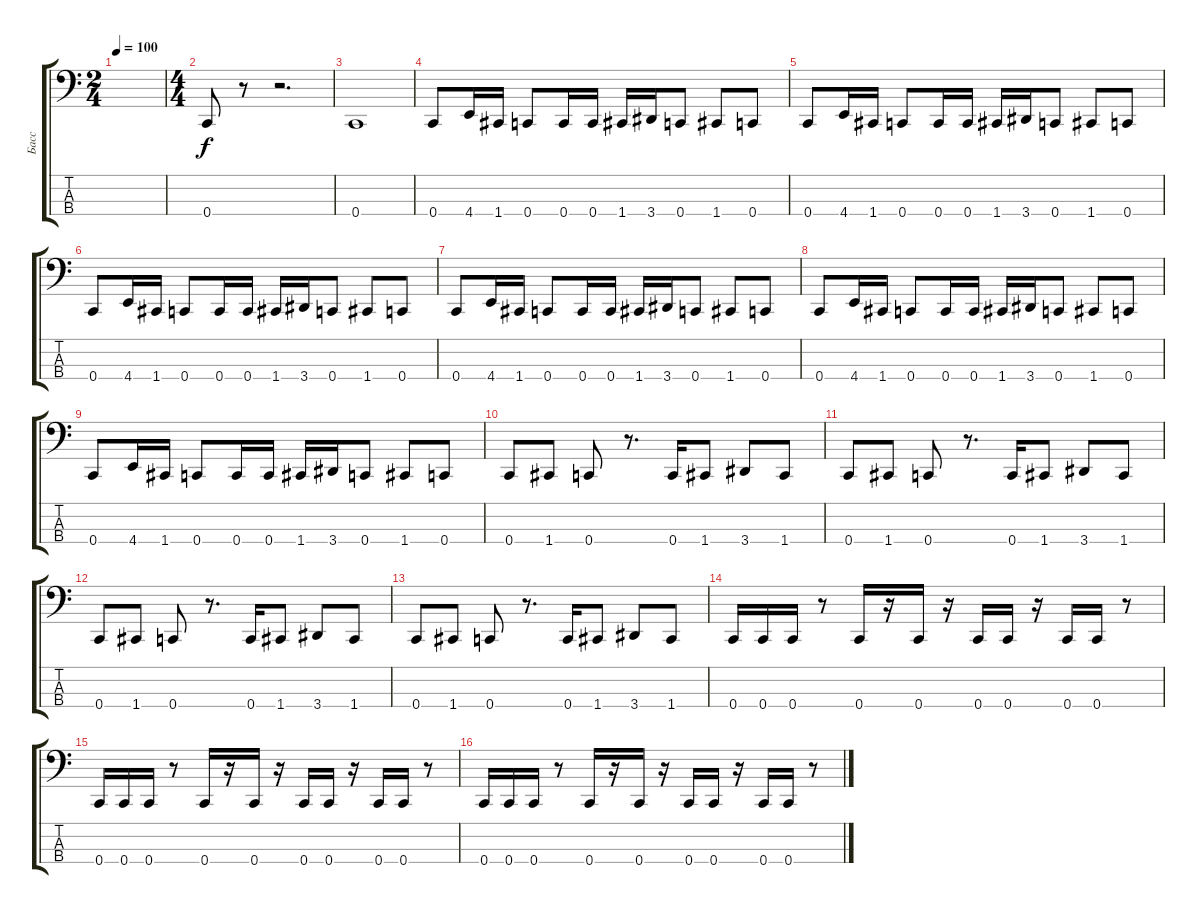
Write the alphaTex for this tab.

\track ("Басс" "Басс") {instrument electricbassfinger}
\staff {score tabs}
\tuning (F2 C2 G1 C1) {hide}
\ts (2 4)
\tempo 100
\clef f4
\ks c
|
\ts (4 4)
0.4.8 r.8 r.2{d} |
0.4.1 |
0.4.8 4.4.16 1.4.16 0.4.8 0.4.16 0.4.16 1.4.16 3.4.16 0.4.8 1.4.8 0.4.8 |
0.4.8 4.4.16 1.4.16 0.4.8 0.4.16 0.4.16 1.4.16 3.4.16 0.4.8 1.4.8 0.4.8 |
0.4.8 4.4.16 1.4.16 0.4.8 0.4.16 0.4.16 1.4.16 3.4.16 0.4.8 1.4.8 0.4.8 |
0.4.8 4.4.16 1.4.16 0.4.8 0.4.16 0.4.16 1.4.16 3.4.16 0.4.8 1.4.8 0.4.8 |
0.4.8 4.4.16 1.4.16 0.4.8 0.4.16 0.4.16 1.4.16 3.4.16 0.4.8 1.4.8 0.4.8 |
0.4.8 4.4.16 1.4.16 0.4.8 0.4.16 0.4.16 1.4.16 3.4.16 0.4.8 1.4.8 0.4.8 |
0.4.8 1.4.8 0.4.8 r.8{d} 0.4.16 1.4.8 3.4.8 1.4.8 |
0.4.8 1.4.8 0.4.8 r.8{d} 0.4.16 1.4.8 3.4.8 1.4.8 |
0.4.8 1.4.8 0.4.8 r.8{d} 0.4.16 1.4.8 3.4.8 1.4.8 |
0.4.8 1.4.8 0.4.8 r.8{d} 0.4.16 1.4.8 3.4.8 1.4.8 |
0.4.16 0.4.16 0.4.16 r.8 0.4.16 r.16 0.4.16 r.16 0.4.16 0.4.16 r.16 0.4.16 0.4.16 r.8 |
0.4.16 0.4.16 0.4.16 r.8 0.4.16 r.16 0.4.16 r.16 0.4.16 0.4.16 r.16 0.4.16 0.4.16 r.8 |
0.4.16 0.4.16 0.4.16 r.8 0.4.16 r.16 0.4.16 r.16 0.4.16 0.4.16 r.16 0.4.16 0.4.16 r.8
